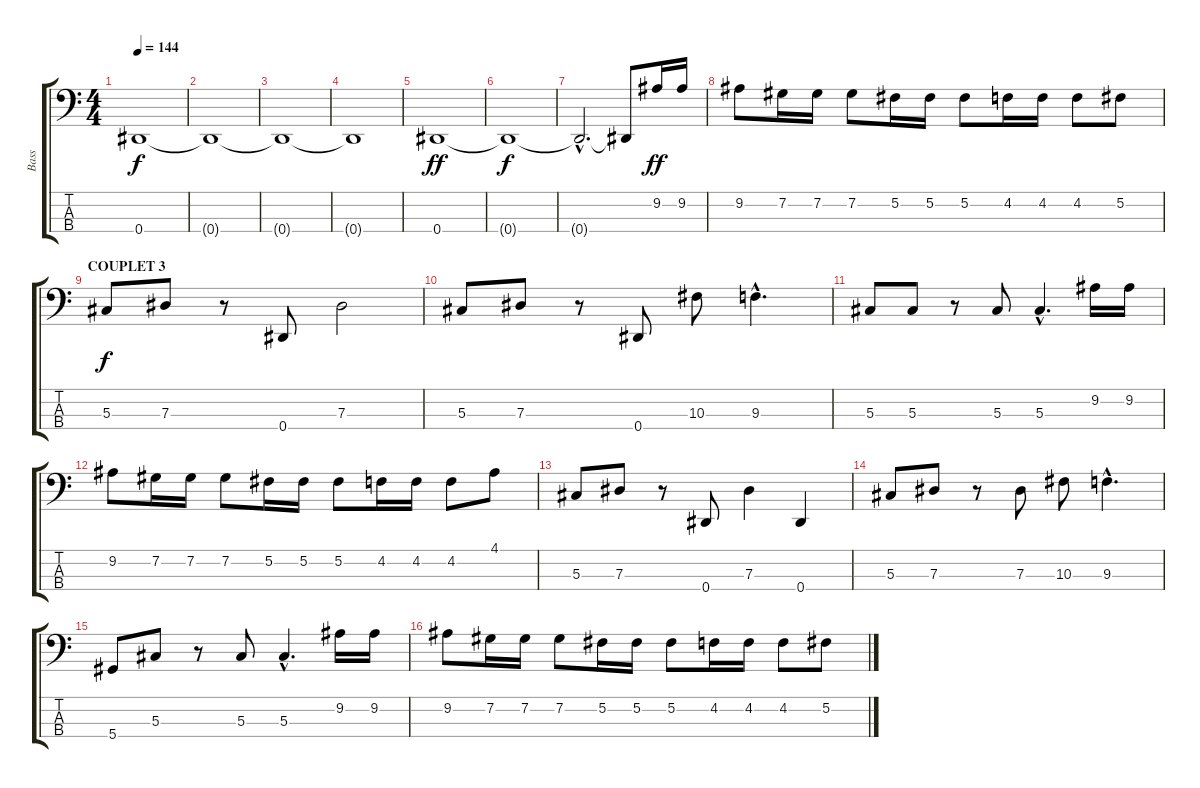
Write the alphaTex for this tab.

\track ("Bass" "Bass") {instrument electricbassfinger}
\staff {score tabs}
\tuning (Gb2 Db2 Ab1 Eb1) {hide}
\ts (4 4)
\tempo 144
\clef f4
\ks c
0.4.1{dy f} |
0.4{t}.1 |
0.4{t}.1 |
0.4{t}.1 |
0.4.1{dy ff} |
0.4{t}.1{dy f} |
0.4{hac t}.2{d} 0.4{t}.8 9.2.16{dy ff} 9.2.16 |
9.2.8 7.2.16 7.2.16 7.2.8 5.2.16 5.2.16 5.2.8 4.2.16 4.2.16 4.2.8 5.2.8 |
\section ("" "COUPLET 3")
5.3.8{dy f} 7.3.8 r.8 0.4.8 7.3.2 |
5.3.8 7.3.8 r.8 0.4.8 10.3.8 9.3{hac}.4{d} |
5.3.8 5.3.8 r.8 5.3.8 5.3{hac}.4{d} 9.2.16 9.2.16 |
9.2.8 7.2.16 7.2.16 7.2.8 5.2.16 5.2.16 5.2.8 4.2.16 4.2.16 4.2.8 4.1.8 |
5.3.8 7.3.8 r.8 0.4.8 7.3.4 0.4.4 |
5.3.8 7.3.8 r.8 7.3.8 10.3.8 9.3{hac}.4{d} |
5.4.8 5.3.8 r.8 5.3.8 5.3{hac}.4{d} 9.2.16 9.2.16 |
9.2.8 7.2.16 7.2.16 7.2.8 5.2.16 5.2.16 5.2.8 4.2.16 4.2.16 4.2.8 5.2.8
